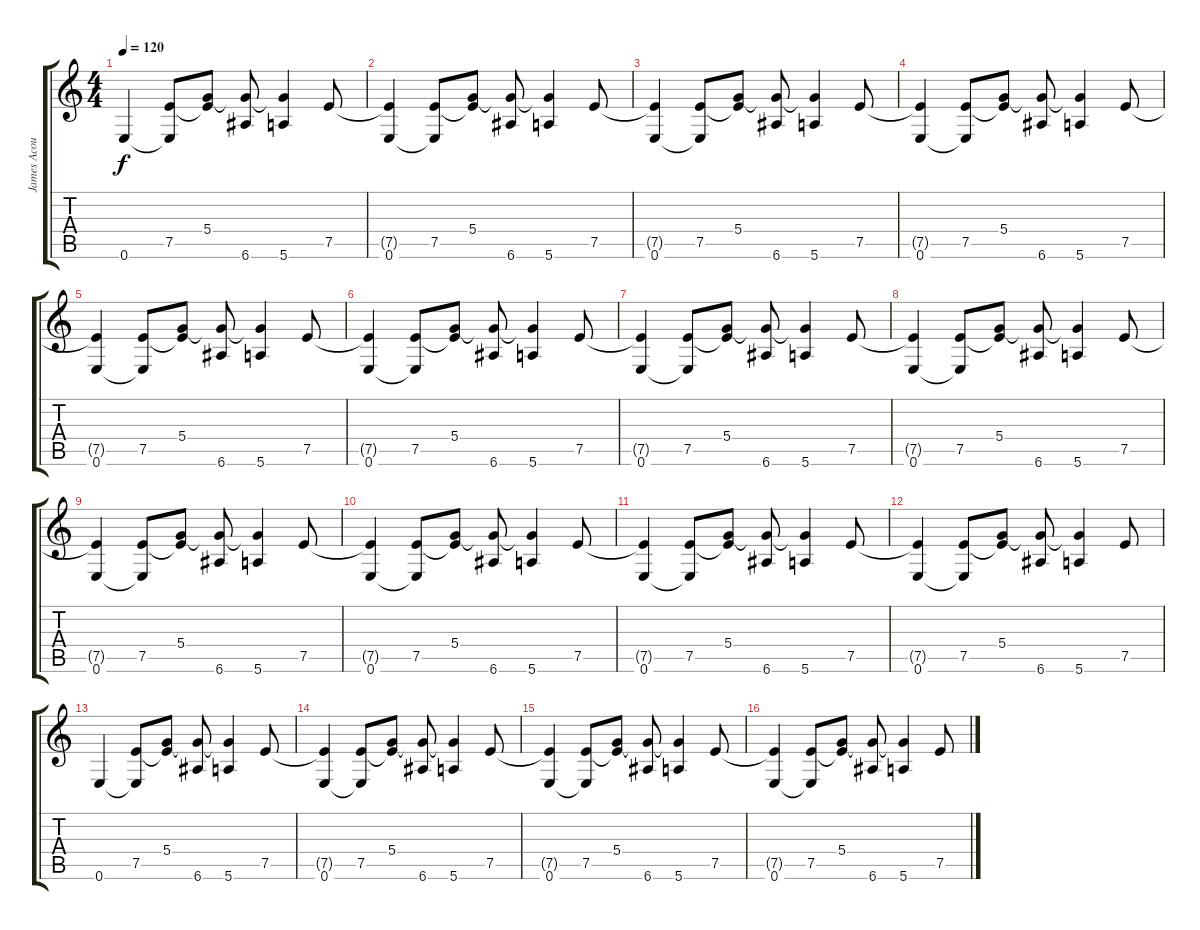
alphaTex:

\track ("James Acoustic 2" "James Acou") {instrument acousticguitarsteel}
\staff {score tabs}
\tuning (E4 B3 G3 D3 A2 E2) {hide}
\ts (4 4)
\tempo 120
\clef g2
\ks c
0.6.4{dy f} (7.5 0.6{t}).8 (5.4 7.5{t}).8 (5.4{t} 6.6).8 (5.4{t} 5.6).4 7.5.8 |
(7.5{t} 0.6).4 (7.5 0.6{t}).8 (5.4 7.5{t}).8 (5.4{t} 6.6).8 (5.4{t} 5.6).4 7.5.8 |
(7.5{t} 0.6).4 (7.5 0.6{t}).8 (5.4 7.5{t}).8 (5.4{t} 6.6).8 (5.4{t} 5.6).4 7.5.8 |
(7.5{t} 0.6).4 (7.5 0.6{t}).8 (5.4 7.5{t}).8 (5.4{t} 6.6).8 (5.4{t} 5.6).4 7.5.8 |
(7.5{t} 0.6).4{volume 7} (7.5 0.6{t}).8 (5.4 7.5{t}).8 (5.4{t} 6.6).8 (5.4{t} 5.6).4 7.5.8 |
(7.5{t} 0.6).4 (7.5 0.6{t}).8 (5.4 7.5{t}).8 (5.4{t} 6.6).8 (5.4{t} 5.6).4 7.5.8 |
(7.5{t} 0.6).4 (7.5 0.6{t}).8 (5.4 7.5{t}).8 (5.4{t} 6.6).8 (5.4{t} 5.6).4 7.5.8 |
(7.5{t} 0.6).4 (7.5 0.6{t}).8 (5.4 7.5{t}).8 (5.4{t} 6.6).8 (5.4{t} 5.6).4 7.5.8 |
(7.5{t} 0.6).4{volume 6} (7.5 0.6{t}).8 (5.4 7.5{t}).8 (5.4{t} 6.6).8 (5.4{t} 5.6).4 7.5.8 |
(7.5{t} 0.6).4 (7.5 0.6{t}).8 (5.4 7.5{t}).8 (5.4{t} 6.6).8 (5.4{t} 5.6).4 7.5.8 |
(7.5{t} 0.6).4 (7.5 0.6{t}).8 (5.4 7.5{t}).8 (5.4{t} 6.6).8 (5.4{t} 5.6).4 7.5.8 |
(7.5{t} 0.6).4 (7.5 0.6{t}).8 (5.4 7.5{t}).8 (5.4{t} 6.6).8 (5.4{t} 5.6).4 7.5.8 |
0.6.4{volume 5} (7.5 0.6{t}).8 (5.4 7.5{t}).8 (5.4{t} 6.6).8 (5.4{t} 5.6).4 7.5.8 |
(7.5{t} 0.6).4 (7.5 0.6{t}).8 (5.4 7.5{t}).8 (5.4{t} 6.6).8 (5.4{t} 5.6).4 7.5.8 |
(7.5{t} 0.6).4 (7.5 0.6{t}).8 (5.4 7.5{t}).8 (5.4{t} 6.6).8 (5.4{t} 5.6).4 7.5.8 |
(7.5{t} 0.6).4 (7.5 0.6{t}).8 (5.4 7.5{t}).8 (5.4{t} 6.6).8 (5.4{t} 5.6).4 7.5.8
